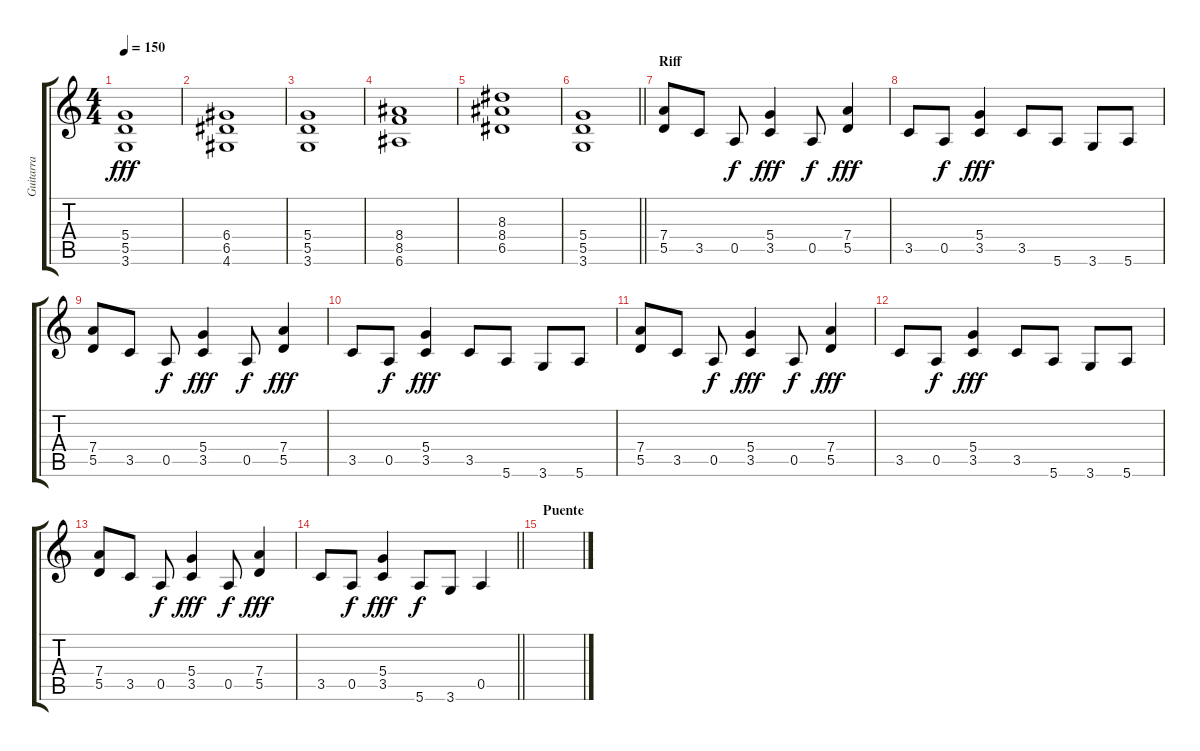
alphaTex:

\track ("Guitarra" "Guitarra") {instrument distortionguitar}
\staff {score tabs}
\tuning (E4 B3 G3 D3 A2 E2) {hide}
\ts (4 4)
\tempo 150
\clef g2
\ks c
(5.4 5.5 3.6).1{dy fff} |
(6.4 6.5 4.6).1 |
(5.4 5.5 3.6).1 |
(8.4 8.5 6.6).1 |
(8.3 8.4 6.5).1 |
\barLineRight lightlight
(5.4 5.5 3.6).1 |
\section ("" "Riff")
(7.4 5.5).8 3.5.8 0.5.8{dy f} (5.4 3.5).4{dy fff} 0.5.8{dy f} (7.4 5.5).4{dy fff} |
3.5.8 0.5.8{dy f} (5.4 3.5).4{dy fff} 3.5.8 5.6.8 3.6.8 5.6.8 |
(7.4 5.5).8 3.5.8 0.5.8{dy f} (5.4 3.5).4{dy fff} 0.5.8{dy f} (7.4 5.5).4{dy fff} |
3.5.8 0.5.8{dy f} (5.4 3.5).4{dy fff} 3.5.8 5.6.8 3.6.8 5.6.8 |
(7.4 5.5).8 3.5.8 0.5.8{dy f} (5.4 3.5).4{dy fff} 0.5.8{dy f} (7.4 5.5).4{dy fff} |
3.5.8 0.5.8{dy f} (5.4 3.5).4{dy fff} 3.5.8 5.6.8 3.6.8 5.6.8 |
(7.4 5.5).8 3.5.8 0.5.8{dy f} (5.4 3.5).4{dy fff} 0.5.8{dy f} (7.4 5.5).4{dy fff} |
\barLineRight lightlight
3.5.8 0.5.8{dy f} (5.4 3.5).4{dy fff} 5.6.8{dy f} 3.6.8 0.5.4 |
\section ("" "Puente")
